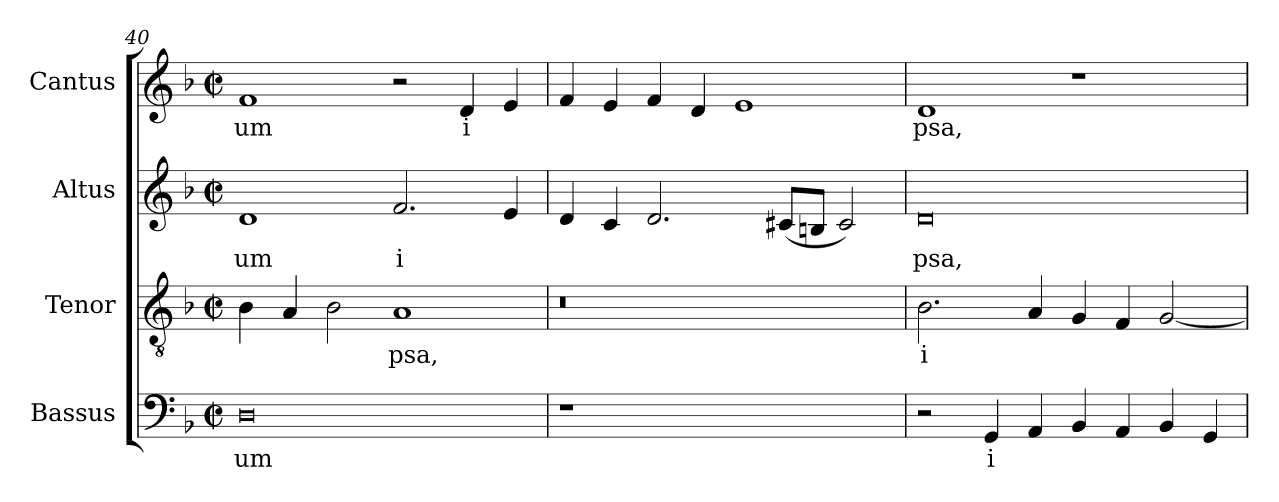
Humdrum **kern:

**kern	**text	**kern	**text	**kern	**text	**kern	**text
*part4	*part4	*part3	*part3	*part2	*part2	*part1	*part1
*staff4	*staff4	*staff3	*staff3	*staff2	*staff2	*staff1	*staff1
*I"Bassus	*	*I"Tenor	*	*I"Altus	*	*I"Cantus	*
*clefF4	*	*clefGv2	*	*clefG2	*	*clefG2	*
*k[b-]	*	*k[b-]	*	*k[b-]	*	*k[b-]	*
*F:	*	*F:	*	*F:	*	*F:	*
*M2/2	*	*M2/2	*	*M2/2	*	*M2/2	*
*met(c|)	*	*met(c|)	*	*met(c|)	*	*met(c|)	*
=40	=40	=40	=40	=40	=40	=40	=40
!	!LO:LY:b:cj	!	!LO:LY:b:cj	!	!LO:LY:b:cj	!	!LO:LY:b:cj
0D	um	4B-\	.	1d	-um	1f	-um
!	!	!	!LO:LY:b:cj	!	!	!	!
.	.	4A/	.	.	.	.	.
!	!	!	!LO:LY:b:cj	!	!	!	!
.	.	2B-\	.	.	.	.	.
!	!	!	!LO:LY:b:cj	!	!LO:LY:b:cj	!	!
.	.	1A	psa,	2.f/	i-	2r	.
!	!	!	!	!	!	!	!LO:LY:b:cj
.	.	.	.	.	.	4d/	i-
!	!	!	!	!	!LO:LY:b:cj	!	!LO:LY:b:cj
.	.	.	.	4e/	--	4e/	--
=41	=41	=41	=41	=41	=41	=41	=41
!	!	!	!	!	!LO:LY:b:cj	!	!LO:LY:b:cj
1r	.	0r	.	4d/	--	4f/	--
!	!	!	!	!	!LO:LY:b:cj	!	!LO:LY:b:cj
.	.	.	.	4c/	--	4e/	--
!	!	!	!	!	!LO:LY:b:cj	!	!LO:LY:b:cj
.	.	.	.	2.d/	--	4f/	--
!	!	!	!	!	!	!	!LO:LY:b:cj
.	.	.	.	.	.	4d/	--
!	!	!	!	!	!	!	!LO:LY:b:cj
1ryy	.	.	.	.	.	1e	--
!	!	!	!	!	!LO:LY:b:cj	!	!
.	.	.	.	(<8c#/L	--	.	.
!	!	!	!	!	!LO:LY:b:cj	!	!
.	.	.	.	8B/J	--	.	.
!	!	!	!	!	!LO:LY:b:cj	!	!
.	.	.	.	2c#/)	--	.	.
!!LO:PB:g=z
=42	=42	=42	=42	=42	=42	=42	=42
!	!	!	!LO:LY:b:cj	!	!LO:LY:b:cj	!	!LO:LY:b:cj
2r	.	2.B-\	i	0d	-psa,	1d	-psa,
!	!LO:LY:b:cj	!	!	!	!	!	!
4GG/	i-	.	.	.	.	.	.
!	!LO:LY:b:cj	!	!LO:LY:b:cj	!	!	!	!
4AA/	--	4A/	.	.	.	.	.
!	!LO:LY:b:cj	!	!LO:LY:b:cj	!	!	!	!
4BB-/	--	4G/	.	.	.	1r	.
!	!LO:LY:b:cj	!	!LO:LY:b:cj	!	!	!	!
4AA/	--	4F/	.	.	.	.	.
!	!LO:LY:b:cj	!	!LO:LY:b:cj	!	!	!	!
4BB-/	--	[<2G/	.	.	.	.	.
!	!LO:LY:b:cj	!	!	!	!	!	!
4GG/	--	.	.	.	.	.	.
=	=	=	=	=	=	=	=
*-	*-	*-	*-	*-	*-	*-	*-
